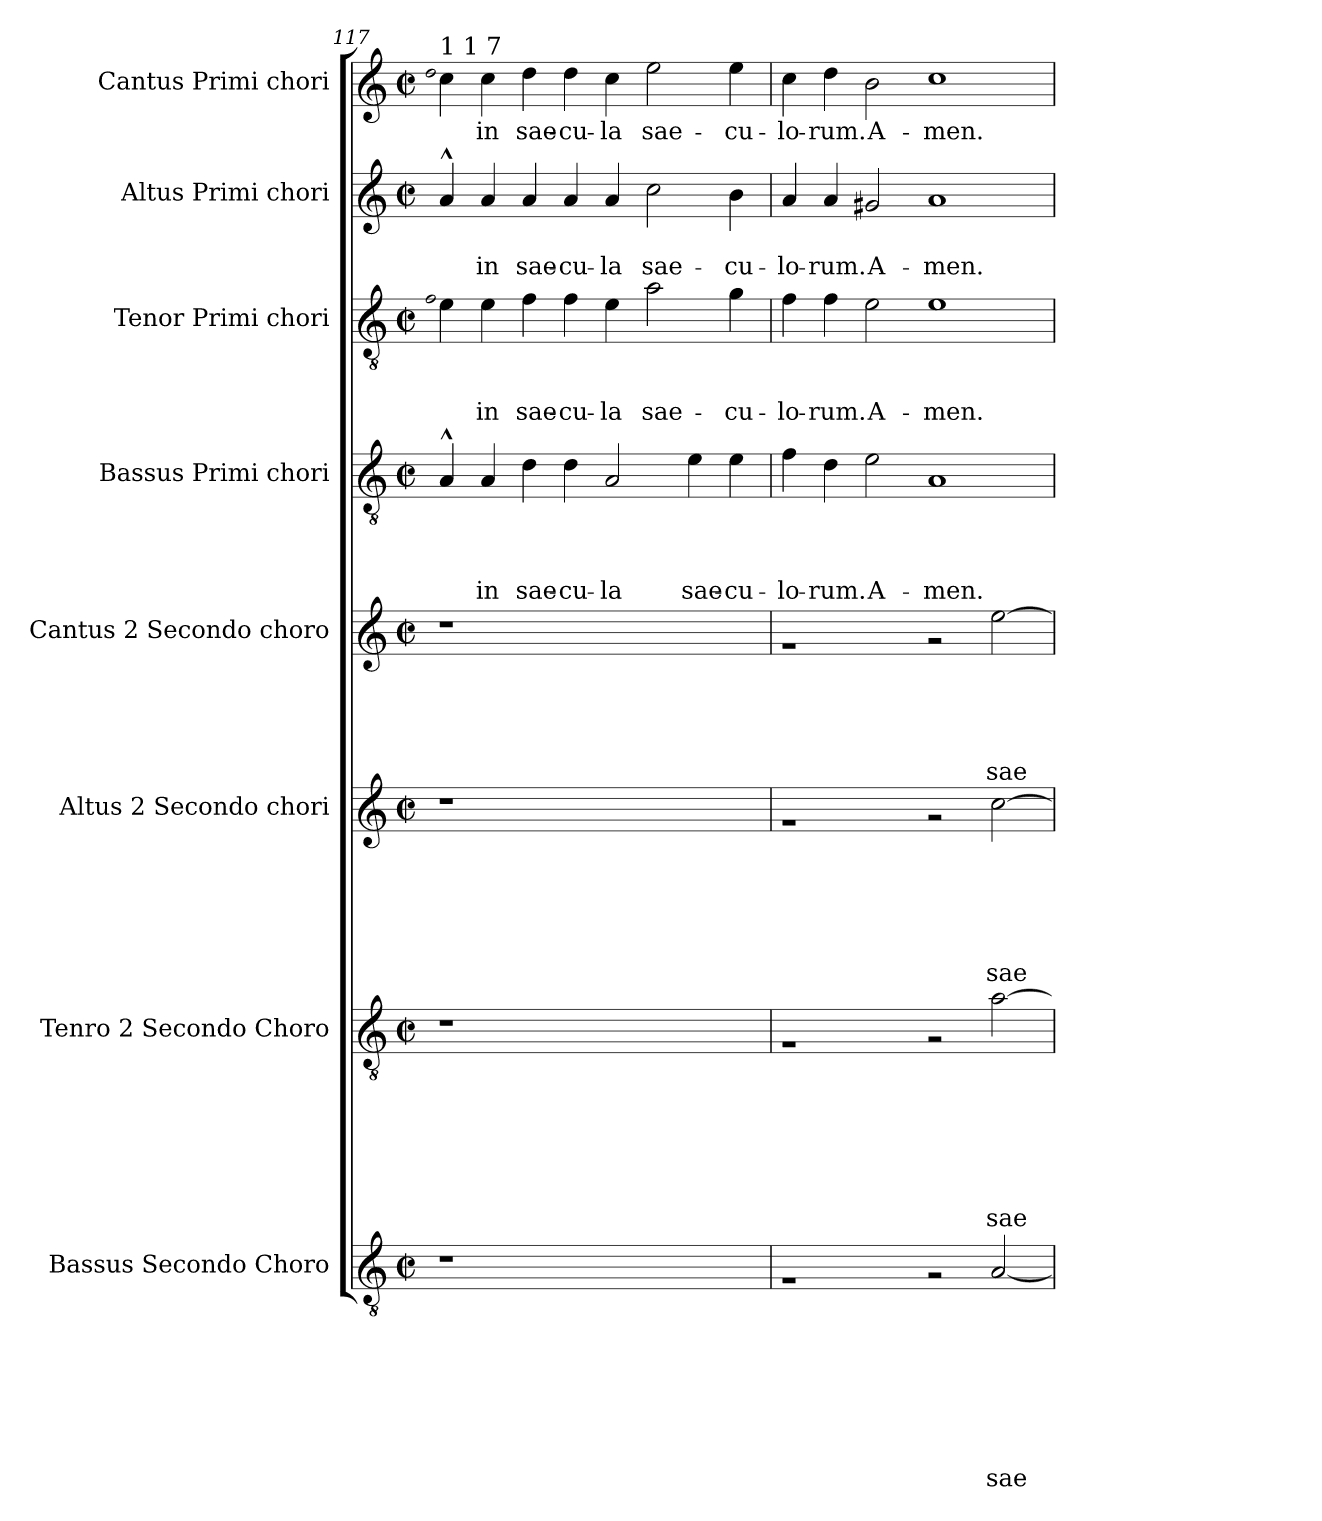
**kern	**text	**text	**text	**text	**text	**text	**text	**text	**kern	**text	**text	**text	**text	**text	**text	**text	**kern	**text	**text	**text	**text	**text	**text	**kern	**text	**text	**text	**text	**text	**kern	**text	**text	**text	**text	**kern	**text	**text	**text	**kern	**text	**text	**kern	**text
*part8	*part8	*part8	*part8	*part8	*part8	*part8	*part8	*part8	*part7	*part7	*part7	*part7	*part7	*part7	*part7	*part7	*part6	*part6	*part6	*part6	*part6	*part6	*part6	*part5	*part5	*part5	*part5	*part5	*part5	*part4	*part4	*part4	*part4	*part4	*part3	*part3	*part3	*part3	*part2	*part2	*part2	*part1	*part1
*staff8	*staff8	*staff8	*staff8	*staff8	*staff8	*staff8	*staff8	*staff8	*staff7	*staff7	*staff7	*staff7	*staff7	*staff7	*staff7	*staff7	*staff6	*staff6	*staff6	*staff6	*staff6	*staff6	*staff6	*staff5	*staff5	*staff5	*staff5	*staff5	*staff5	*staff4	*staff4	*staff4	*staff4	*staff4	*staff3	*staff3	*staff3	*staff3	*staff2	*staff2	*staff2	*staff1	*staff1
*I"Bassus Secondo Choro	*	*	*	*	*	*	*	*	*I"Tenro 2 Secondo Choro	*	*	*	*	*	*	*	*I"Altus 2 Secondo chori	*	*	*	*	*	*	*I"Cantus 2 Secondo choro	*	*	*	*	*	*I"Bassus Primi chori	*	*	*	*	*I"Tenor Primi chori	*	*	*	*I"Altus Primi chori	*	*	*I"Cantus Primi chori	*
*I'Ch	*	*	*	*	*	*	*	*	*I'Ch	*	*	*	*	*	*	*	*I'Ch	*	*	*	*	*	*	*I'Ch	*	*	*	*	*	*I'Ch	*	*	*	*	*I'Ch	*	*	*	*I'Ch	*	*	*I'Ch	*
!!LO:LB:g=z
*clefGv2	*	*	*	*	*	*	*	*	*clefGv2	*	*	*	*	*	*	*	*clefG2	*	*	*	*	*	*	*clefG2	*	*	*	*	*	*clefGv2	*	*	*	*	*clefGv2	*	*	*	*clefG2	*	*	*clefG2	*
*k[]	*	*	*	*	*	*	*	*	*k[]	*	*	*	*	*	*	*	*k[]	*	*	*	*	*	*	*k[]	*	*	*	*	*	*k[]	*	*	*	*	*k[]	*	*	*	*k[]	*	*	*k[]	*
*C:	*	*	*	*	*	*	*	*	*C:	*	*	*	*	*	*	*	*C:	*	*	*	*	*	*	*C:	*	*	*	*	*	*C:	*	*	*	*	*C:	*	*	*	*C:	*	*	*C:	*
*M2/2	*	*	*	*	*	*	*	*	*M2/2	*	*	*	*	*	*	*	*M2/2	*	*	*	*	*	*	*M2/2	*	*	*	*	*	*M2/2	*	*	*	*	*M2/2	*	*	*	*M2/2	*	*	*M2/2	*
*met(c|)	*	*	*	*	*	*	*	*	*met(c|)	*	*	*	*	*	*	*	*met(c|)	*	*	*	*	*	*	*met(c|)	*	*	*	*	*	*met(c|)	*	*	*	*	*met(c|)	*	*	*	*met(c|)	*	*	*met(c|)	*
=117	=117	=117	=117	=117	=117	=117	=117	=117	=117	=117	=117	=117	=117	=117	=117	=117	=117	=117	=117	=117	=117	=117	=117	=117	=117	=117	=117	=117	=117	=117	=117	=117	=117	=117	=117	=117	=117	=117	=117	=117	=117	=117	=117
!	!	!	!	!	!	!	!	!	!	!	!	!	!	!	!	!	!	!	!	!	!	!	!	!	!	!	!	!	!	!	!	!	!	!	!LO:N:head=open	!	!	!	!	!	!	!LO:N:head=open	!
.	.	.	.	.	.	.	.	.	.	.	.	.	.	.	.	.	.	.	.	.	.	.	.	.	.	.	.	.	.	.	.	.	.	.	1qf	.	.	.	.	.	.	1qdd	.
!	!	!	!	!	!	!	!	!	!	!	!	!	!	!	!	!	!	!	!	!	!	!	!	!	!	!	!	!	!	!	!	!	!	!	!	!	!	!	!	!	!	!LO:TX:a:t=1 1 7	!
1r	.	.	.	.	.	.	.	.	1r	.	.	.	.	.	.	.	1r	.	.	.	.	.	.	1r	.	.	.	.	.	4A^^</	.	.	.	.	4e\	.	.	.	4a^^</	.	.	4cc\	.
!	!	!	!	!	!	!	!	!	!	!	!	!	!	!	!	!	!	!	!	!	!	!	!	!	!	!	!	!	!	!	!	!	!	!LO:LY:b	!	!	!	!LO:LY:b	!	!	!LO:LY:b	!	!LO:LY:b
.	.	.	.	.	.	.	.	.	.	.	.	.	.	.	.	.	.	.	.	.	.	.	.	.	.	.	.	.	.	4A/	.	.	.	in	4e\	.	.	in	4a/	.	in	4cc\	in
!	!	!	!	!	!	!	!	!	!	!	!	!	!	!	!	!	!	!	!	!	!	!	!	!	!	!	!	!	!	!	!	!	!	!LO:LY:b	!	!	!	!LO:LY:b	!	!	!LO:LY:b	!	!LO:LY:b
.	.	.	.	.	.	.	.	.	.	.	.	.	.	.	.	.	.	.	.	.	.	.	.	.	.	.	.	.	.	4d\	.	.	.	sae-	4f\	.	.	sae-	4a/	.	sae-	4dd\	sae-
!	!	!	!	!	!	!	!	!	!	!	!	!	!	!	!	!	!	!	!	!	!	!	!	!	!	!	!	!	!	!	!	!	!	!LO:LY:b	!	!	!	!LO:LY:b	!	!	!LO:LY:b	!	!LO:LY:b
.	.	.	.	.	.	.	.	.	.	.	.	.	.	.	.	.	.	.	.	.	.	.	.	.	.	.	.	.	.	4d\	.	.	.	-cu-	4f\	.	.	-cu-	4a/	.	-cu-	4dd\	-cu-
!	!	!	!	!	!	!	!	!	!	!	!	!	!	!	!	!	!	!	!	!	!	!	!	!	!	!	!	!	!	!	!	!	!	!LO:LY:b	!	!	!	!LO:LY:b	!	!	!LO:LY:b	!	!LO:LY:b
1ryy	.	.	.	.	.	.	.	.	1ryy	.	.	.	.	.	.	.	1ryy	.	.	.	.	.	.	1ryy	.	.	.	.	.	2A/	.	.	.	-la	4e\	.	.	-la	4a/	.	-la	4cc\	-la
!	!	!	!	!	!	!	!	!	!	!	!	!	!	!	!	!	!	!	!	!	!	!	!	!	!	!	!	!	!	!	!	!	!	!	!	!	!	!LO:LY:b	!	!	!LO:LY:b	!	!LO:LY:b
.	.	.	.	.	.	.	.	.	.	.	.	.	.	.	.	.	.	.	.	.	.	.	.	.	.	.	.	.	.	.	.	.	.	.	2a\	.	.	sae-	2cc\	.	sae-	2ee\	sae-
!	!	!	!	!	!	!	!	!	!	!	!	!	!	!	!	!	!	!	!	!	!	!	!	!	!	!	!	!	!	!	!	!	!	!LO:LY:b	!	!	!	!	!	!	!	!	!
.	.	.	.	.	.	.	.	.	.	.	.	.	.	.	.	.	.	.	.	.	.	.	.	.	.	.	.	.	.	4e\	.	.	.	sae-	.	.	.	.	.	.	.	.	.
!	!	!	!	!	!	!	!	!	!	!	!	!	!	!	!	!	!	!	!	!	!	!	!	!	!	!	!	!	!	!	!	!	!	!LO:LY:b:rj	!	!	!	!LO:LY:b	!	!	!LO:LY:b	!	!LO:LY:b
.	.	.	.	.	.	.	.	.	.	.	.	.	.	.	.	.	.	.	.	.	.	.	.	.	.	.	.	.	.	4e\	.	.	.	-cu-	4g\	.	.	-cu-	4b\	.	-cu-	4ee\	-cu-
=118	=118	=118	=118	=118	=118	=118	=118	=118	=118	=118	=118	=118	=118	=118	=118	=118	=118	=118	=118	=118	=118	=118	=118	=118	=118	=118	=118	=118	=118	=118	=118	=118	=118	=118	=118	=118	=118	=118	=118	=118	=118	=118	=118
!	!	!	!	!	!	!	!	!	!	!	!	!	!	!	!	!	!	!	!	!	!	!	!	!	!	!	!	!	!	!	!	!	!	!LO:LY:b	!	!	!	!LO:LY:b	!	!	!LO:LY:b	!	!LO:LY:b
1rA	.	.	.	.	.	.	.	.	1rA	.	.	.	.	.	.	.	1ra	.	.	.	.	.	.	1ra	.	.	.	.	.	4f\	.	.	.	-lo-	4f\	.	.	-lo-	4a/	.	-lo-	4cc\	-lo-
!	!	!	!	!	!	!	!	!	!	!	!	!	!	!	!	!	!	!	!	!	!	!	!	!	!	!	!	!	!	!	!	!	!	!LO:LY:b	!	!	!	!LO:LY:b	!	!	!LO:LY:b	!	!LO:LY:b
.	.	.	.	.	.	.	.	.	.	.	.	.	.	.	.	.	.	.	.	.	.	.	.	.	.	.	.	.	.	4d\	.	.	.	-rum.	4f\	.	.	-rum.	4a/	.	-rum.	4dd\	-rum.
!	!	!	!	!	!	!	!	!	!	!	!	!	!	!	!	!	!	!	!	!	!	!	!	!	!	!	!	!	!	!	!	!	!	!LO:LY:b	!	!	!	!LO:LY:b	!	!	!LO:LY:b	!	!LO:LY:b
.	.	.	.	.	.	.	.	.	.	.	.	.	.	.	.	.	.	.	.	.	.	.	.	.	.	.	.	.	.	2e\	.	.	.	A-	2e\	.	.	A-	2g#X/	.	A-	2b\	A-
!	!	!	!	!	!	!	!	!	!	!	!	!	!	!	!	!	!	!	!	!	!	!	!	!	!	!	!	!	!	!	!	!	!	!LO:LY:b	!	!	!	!LO:LY:b	!	!	!LO:LY:b	!	!LO:LY:b
2rG	.	.	.	.	.	.	.	.	2rG	.	.	.	.	.	.	.	2rg	.	.	.	.	.	.	2rg	.	.	.	.	.	1A	.	.	.	-men.	1e	.	.	-men.	1a	.	-men.	1cc	-men.
!	!	!	!	!	!	!	!	!LO:LY:b	!	!	!	!	!	!	!	!LO:LY:b	!	!	!	!	!	!	!LO:LY:b	!	!	!	!	!	!LO:LY:b	!	!	!	!	!	!	!	!	!	!	!	!	!	!
[<2A/	.	.	.	.	.	.	.	sae-	[>2a\	.	.	.	.	.	.	sae-	[>2cc\	.	.	.	.	.	sae-	[>2ee\	.	.	.	.	sae-	.	.	.	.	.	.	.	.	.	.	.	.	.	.
=	=	=	=	=	=	=	=	=	=	=	=	=	=	=	=	=	=	=	=	=	=	=	=	=	=	=	=	=	=	=	=	=	=	=	=	=	=	=	=	=	=	=	=
*-	*-	*-	*-	*-	*-	*-	*-	*-	*-	*-	*-	*-	*-	*-	*-	*-	*-	*-	*-	*-	*-	*-	*-	*-	*-	*-	*-	*-	*-	*-	*-	*-	*-	*-	*-	*-	*-	*-	*-	*-	*-	*-	*-
